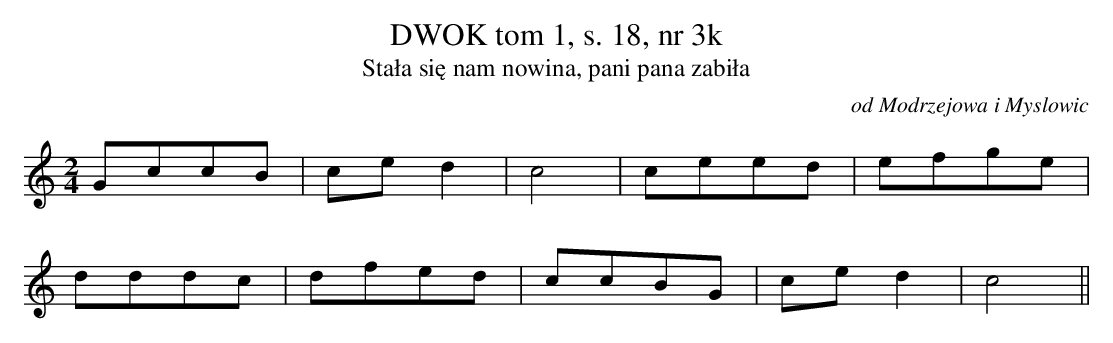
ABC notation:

X:1
T: DWOK tom 1, s. 18, nr 3k
T: Stała się nam nowina, pani pana zabiła
O: od Modrzejowa i Myslowic
M: 2/4
L: 1/8
K: C
GccB | ced2 | c4 | ceed | efge |
dddc | dfed | ccBG | ced2 | c4||
